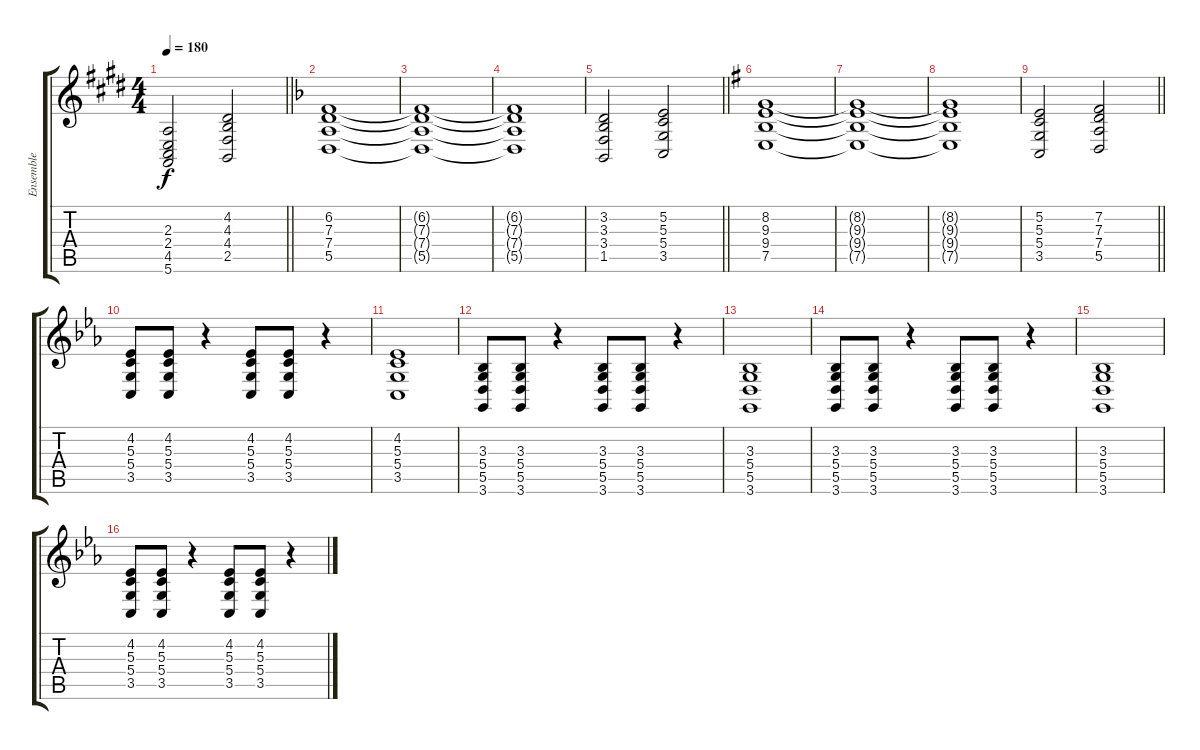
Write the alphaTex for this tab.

\track ("Ensemble" "Ensemble") {instrument stringensemble1}
\staff {score tabs}
\tuning (E4 B3 G3 D3 A2 E2) {hide}
\ts (4 4)
\tempo 180
\clef g2
\barLineRight lightlight
\ks e
(2.3 2.4 4.5 5.6).2{dy f} (4.2 4.3 4.4 2.5).2 |
\section ("" "")
\ks f
(6.2 7.3 7.4 5.5).1 |
(6.2{t} 7.3{t} 7.4{t} 5.5{t}).1 |
(6.2{t} 7.3{t} 7.4{t} 5.5{t}).1 |
\barLineRight lightlight
(3.2 3.3 3.4 1.5).2 (5.2 5.3 5.4 3.5).2 |
\section ("" "")
\ks g
(8.2 9.3 9.4 7.5).1 |
(8.2{t} 9.3{t} 9.4{t} 7.5{t}).1 |
(8.2{t} 9.3{t} 9.4{t} 7.5{t}).1 |
\barLineRight lightlight
(5.2 5.3 5.4 3.5).2 (7.2 7.3 7.4 5.5).2 |
\section ("" "")
\ks eb
(4.2 5.3 5.4 3.5).8 (4.2 5.3 5.4 3.5).8 r.4 (4.2 5.3 5.4 3.5).8 (4.2 5.3 5.4 3.5).8 r.4 |
(4.2 5.3 5.4 3.5).1 |
(3.3 5.4 5.5 3.6).8 (3.3 5.4 5.5 3.6).8 r.4 (3.3 5.4 5.5 3.6).8 (3.3 5.4 5.5 3.6).8 r.4 |
(3.3 5.4 5.5 3.6).1 |
(3.3 5.4 5.5 3.6).8 (3.3 5.4 5.5 3.6).8 r.4 (3.3 5.4 5.5 3.6).8 (3.3 5.4 5.5 3.6).8 r.4 |
(3.3 5.4 5.5 3.6).1 |
(4.2 5.3 5.4 3.5).8 (4.2 5.3 5.4 3.5).8 r.4 (4.2 5.3 5.4 3.5).8 (4.2 5.3 5.4 3.5).8 r.4
